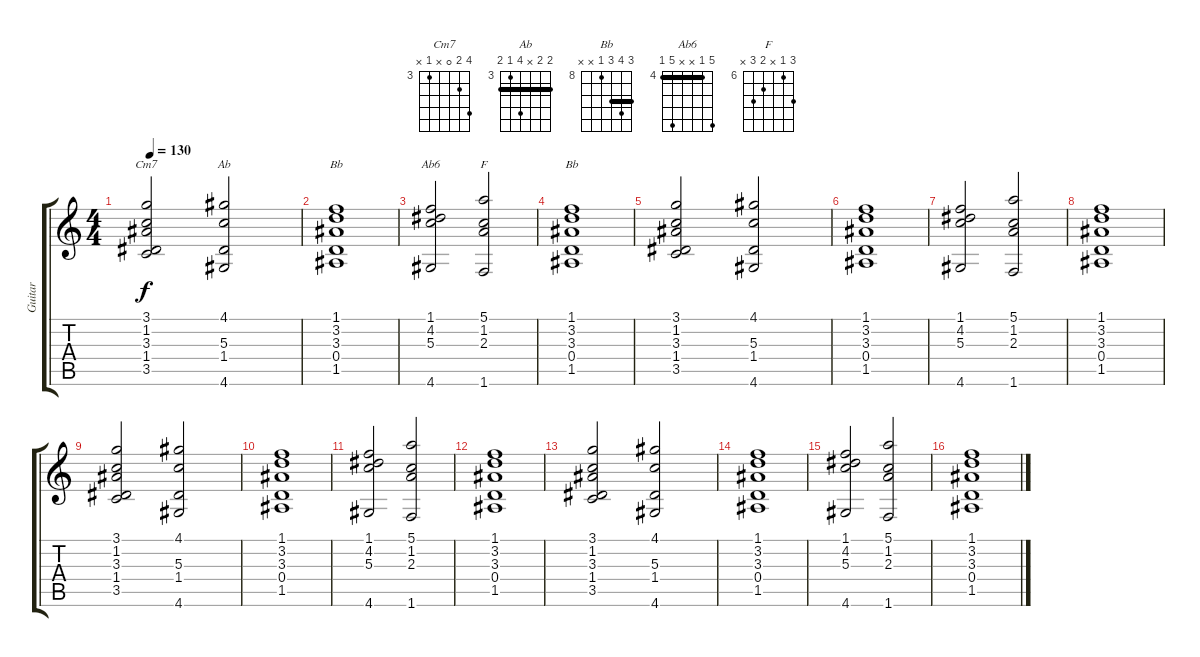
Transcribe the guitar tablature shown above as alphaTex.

\track ("Guitar" "Guitar") {instrument overdrivenguitar}
\staff {score tabs}
\tuning (E4 B3 G3 D3 A2 E2) {hide}
\chord ("Cm7" 6 4 0 x 3 x) {firstfret 3}
\chord ("Ab" 4 4 x 6 3 4) {firstfret 3 barre 4}
\chord ("Bb" 6 6 3 0 x 6) {firstfret 3 barre 6}
\chord ("Ab6" 8 4 x x 8 4) {firstfret 4 barre 4}
\chord ("F" 8 6 x 7 8 x) {firstfret 6}
\chord ("Bb" 10 11 10 8 x x) {firstfret 8 barre 10}
\ts (4 4)
\tempo 130
\clef g2
\ks c
(3.1 1.2 3.3 1.4 3.5).2{ch "Cm7" dy f} (4.1 5.3 1.4 4.6).2{ch "Ab"} |
(1.1 3.2 3.3 0.4 1.5).1{ch "Bb"} |
(1.1 4.2 5.3 4.6).2{ch "Ab6"} (5.1 1.2 2.3 1.6).2{ch "F"} |
(1.1 3.2 3.3 0.4 1.5).1{ch "Bb"} |
(3.1 1.2 3.3 1.4 3.5).2 (4.1 5.3 1.4 4.6).2 |
(1.1 3.2 3.3 0.4 1.5).1 |
(1.1 4.2 5.3 4.6).2 (5.1 1.2 2.3 1.6).2 |
(1.1 3.2 3.3 0.4 1.5).1 |
(3.1 1.2 3.3 1.4 3.5).2 (4.1 5.3 1.4 4.6).2 |
(1.1 3.2 3.3 0.4 1.5).1 |
(1.1 4.2 5.3 4.6).2 (5.1 1.2 2.3 1.6).2 |
(1.1 3.2 3.3 0.4 1.5).1 |
(3.1 1.2 3.3 1.4 3.5).2 (4.1 5.3 1.4 4.6).2 |
(1.1 3.2 3.3 0.4 1.5).1 |
(1.1 4.2 5.3 4.6).2 (5.1 1.2 2.3 1.6).2 |
(1.1 3.2 3.3 0.4 1.5).1
